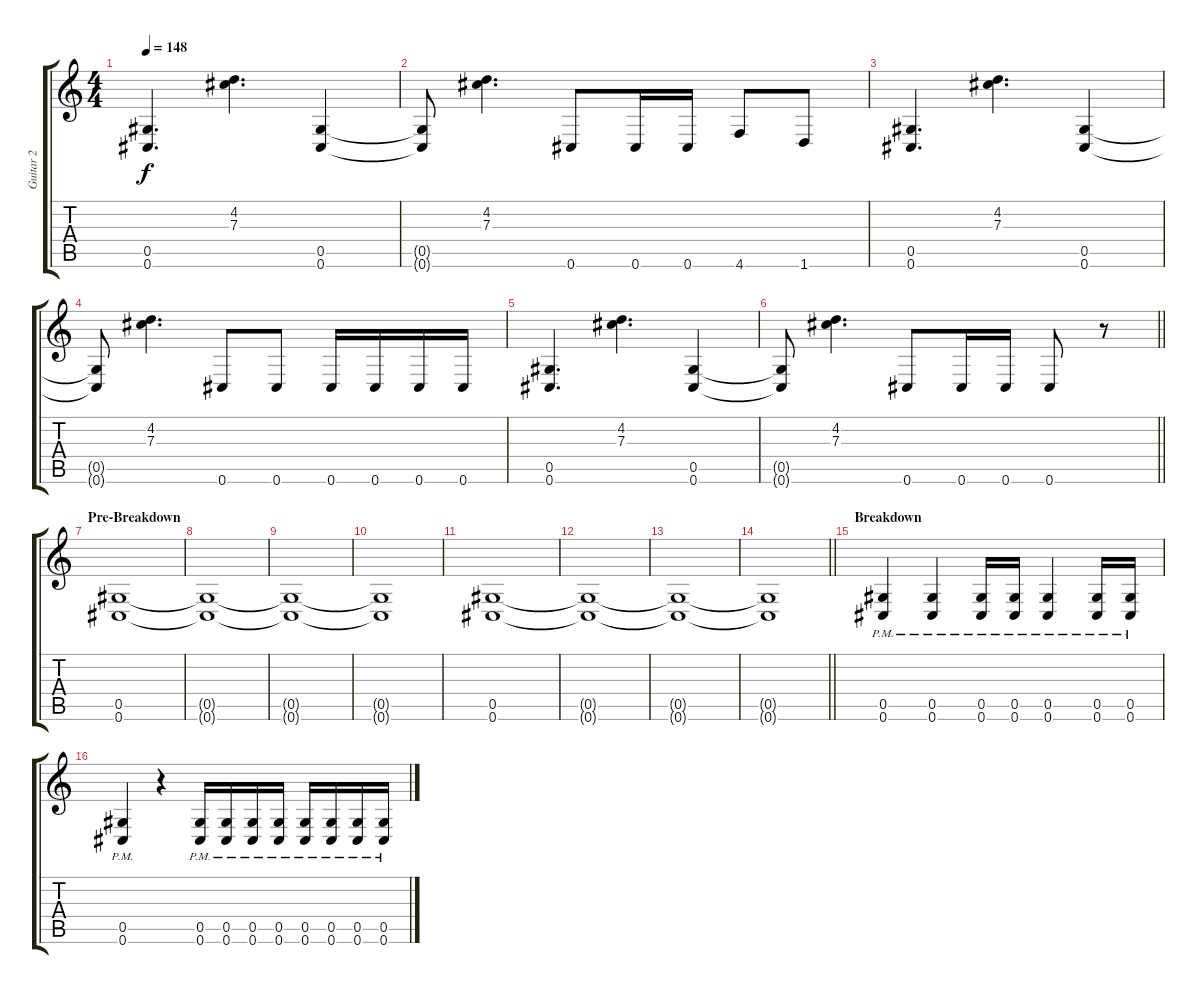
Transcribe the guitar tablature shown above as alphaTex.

\track ("Guitar 2" "Guitar 2") {instrument distortionguitar}
\staff {score tabs}
\tuning (Eb4 Bb3 Gb3 Db3 Ab2 Db2) {hide}
\ts (4 4)
\tempo 148
\clef g2
\ks c
(0.5 0.6).4{d dy f} (4.2 7.3).4{d} (0.5 0.6).4 |
(0.5{t} 0.6{t}).8 (4.2 7.3).4{d} 0.6.8 0.6.16 0.6.16 4.6.8 1.6.8 |
(0.5 0.6).4{d} (4.2 7.3).4{d} (0.5 0.6).4 |
(0.5{t} 0.6{t}).8 (4.2 7.3).4{d} 0.6.8 0.6.8 0.6.16 0.6.16 0.6.16 0.6.16 |
(0.5 0.6).4{d} (4.2 7.3).4{d} (0.5 0.6).4 |
\barLineRight lightlight
(0.5{t} 0.6{t}).8 (4.2 7.3).4{d} 0.6.8 0.6.16 0.6.16 0.6.8 r.8 |
\section ("" "Pre-Breakdown")
(0.5 0.6).1 |
(0.5{t} 0.6{t}).1 |
(0.5{t} 0.6{t}).1 |
(0.5{t} 0.6{t}).1 |
(0.5 0.6).1 |
(0.5{t} 0.6{t}).1 |
(0.5{t} 0.6{t}).1 |
\barLineRight lightlight
(0.5{t} 0.6{t}).1 |
\section ("" "Breakdown")
(0.5{pm} 0.6{pm}).4 (0.5{pm} 0.6{pm}).4 (0.5{pm} 0.6{pm}).16 (0.5{pm} 0.6{pm}).16 (0.5{pm} 0.6{pm}).4 (0.5{pm} 0.6{pm}).16 (0.5{pm} 0.6{pm}).16 |
(0.5{pm} 0.6{pm}).4 r.4 (0.5{pm} 0.6{pm}).16 (0.5{pm} 0.6{pm}).16 (0.5{pm} 0.6{pm}).16 (0.5{pm} 0.6{pm}).16 (0.5{pm} 0.6{pm}).16 (0.5{pm} 0.6{pm}).16 (0.5{pm} 0.6{pm}).16 (0.5{pm} 0.6{pm}).16
